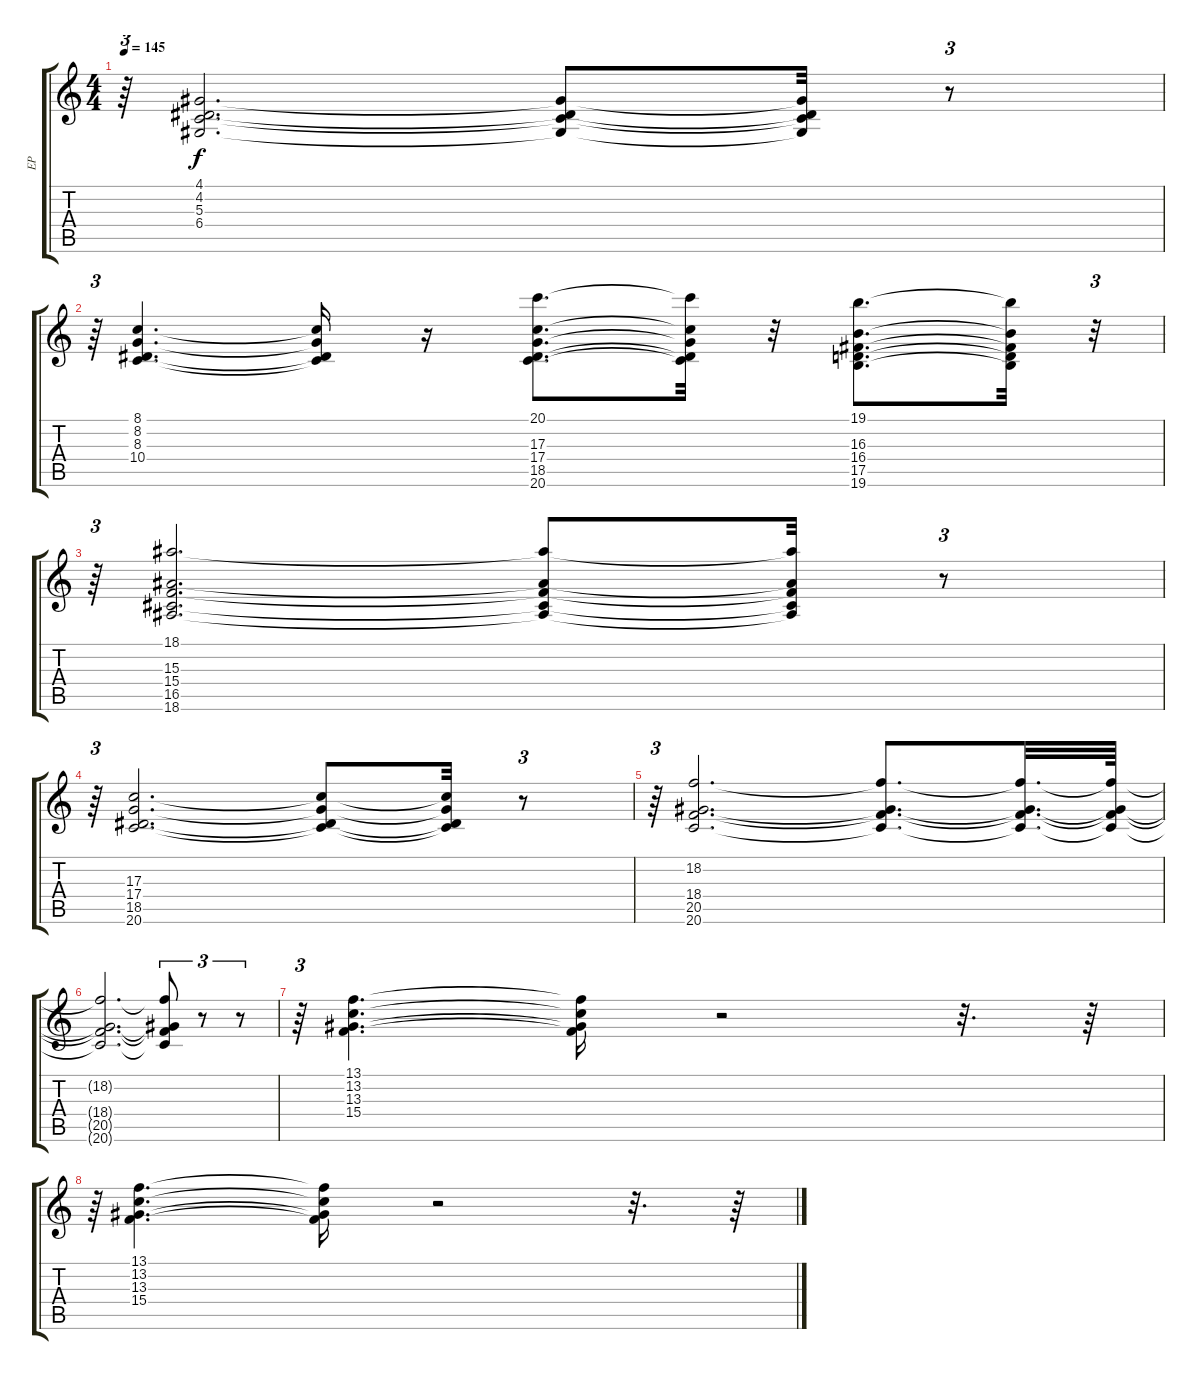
\track ("EP" "EP") {instrument electricgrandpiano}
\staff {score tabs}
\tuning (E4 B3 G3 D3 A2 E2) {hide}
\ts (4 4)
\tempo 145
\clef g2
\ks c
r.64{tu (3 2) dy f} (4.1 4.2 5.3 6.4).2{d} (4.1{t} 4.2{t} 5.3{t} 6.4{t}).8 (4.1{t} 4.2{t} 5.3{t} 6.4{t}).32 r.8{tu (3 2)} |
r.64{tu (3 2)} (8.1 8.2 8.3 10.4).4{d} (8.1{t} 8.2{t} 8.3{t} 10.4{t}).16 r.16 (20.1 17.3 17.4 18.5 20.6).8{d} (20.1{t} 17.3{t} 17.4{t} 18.5{t} 20.6{t}).32 r.32 (19.1 16.3 16.4 17.5 19.6).8{d} (19.1{t} 16.3{t} 16.4{t} 17.5{t} 19.6{t}).32 r.32{tu (3 2)} |
r.64{tu (3 2)} (18.1 15.3 15.4 16.5 18.6).2{d} (18.1{t} 15.3{t} 15.4{t} 16.5{t} 18.6{t}).8 (18.1{t} 15.3{t} 15.4{t} 16.5{t} 18.6{t}).32 r.8{tu (3 2)} |
r.64{tu (3 2)} (17.3 17.4 18.5 20.6).2{d} (17.3{t} 17.4{t} 18.5{t} 20.6{t}).8 (17.3{t} 17.4{t} 18.5{t} 20.6{t}).32 r.8{tu (3 2)} |
r.64{tu (3 2)} (18.2 18.4 20.5 20.6).2{d} (18.2{t} 18.4{t} 20.5{t} 20.6{t}).8{d} (18.2{t} 18.4{t} 20.5{t} 20.6{t}).32{d} (18.2{t} 18.4{t} 20.5{t} 20.6{t}).64 |
(18.2{t} 18.4{t} 20.5{t} 20.6{t}).2{d} (18.2{t} 18.4{t} 20.5{t} 20.6{t}).8{tu (3 2)} r.8{tu (3 2)} r.8{tu (3 2)} |
r.64{tu (3 2)} (13.1 13.2 13.3 15.4).4{d instrument electricgrandpiano} (13.1{t} 13.2{t} 13.3{t} 15.4{t}).16 r.2 r.32{d} r.64 |
r.64{tu (3 2)} (13.1 13.2 13.3 15.4).4{d} (13.1{t} 13.2{t} 13.3{t} 15.4{t}).16 r.2 r.32{d} r.64
